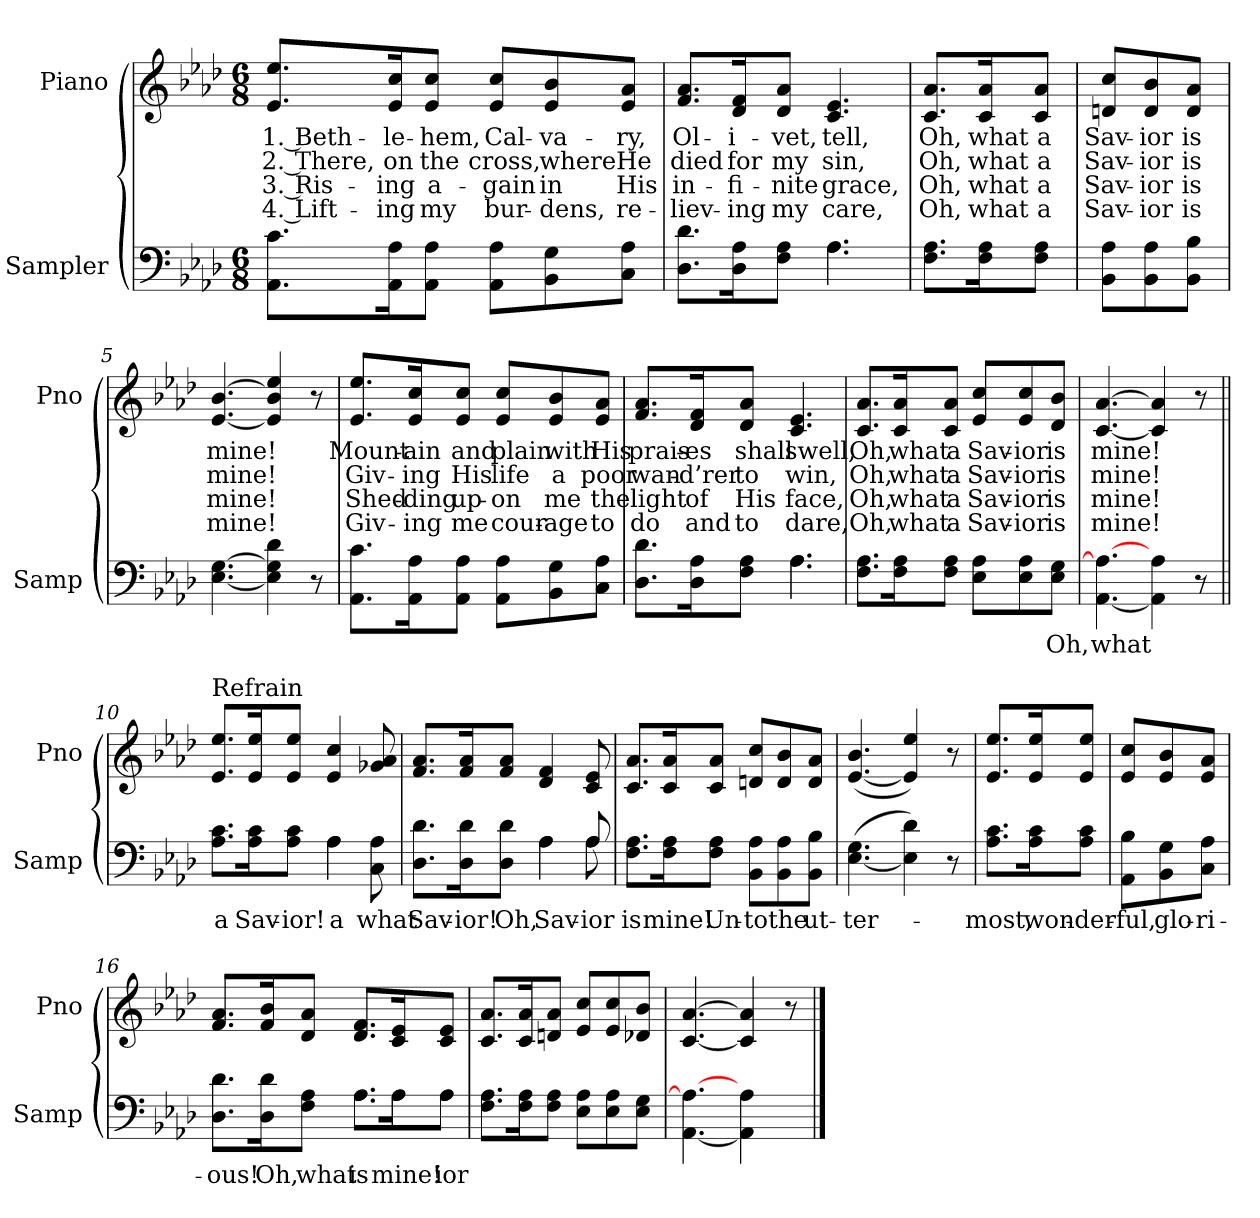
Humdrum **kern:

**kern	**text	**kern	**text	**text	**text	**text
*part2	*part2	*part1	*part1	*part1	*part1	*part1
*staff2	*staff2	*staff1	*staff1	*staff1	*staff1	*staff1
*I"Sampler	*	*I"Piano	*	*	*	*
*I'Samp	*	*I'Pno	*	*	*	*
*clefF4	*	*clefG2	*	*	*	*
*k[b-e-a-d-]	*	*k[b-e-a-d-]	*	*	*	*
*A-:	*	*A-:	*	*	*	*
*M6/8	*	*M6/8	*	*	*	*
=1	=1	=1	=1	=1	=1	=1
8.AA-\ 8.c\L	.	8.e-/ 8.ee-/L	1. Beth-	2. There,	3. Ris-	4. Lift-
16AA-\ 16A-\K	.	16e-/ 16cc/K	-le-	on	-ing	-ing
8AA-\ 8A-\J	.	8e-/ 8cc/J	-hem,	the	a-	my
8AA-\ 8A-\L	.	8e-/ 8cc/L	Cal-	cross,	-gain	bur-
8BB-\ 8G\	.	8e-/ 8b-/	-va-	where	in	-dens,
8C\ 8A-\J	.	8e-/ 8a-/J	-ry,	He	His	re-
=2	=2	=2	=2	=2	=2	=2
*^	*	*	*	*	*	*
8.D-\ 8.d-\L	4.ryy	.	8.f/ 8.a-/L	Ol-	died	in-	-liev-
16D-\ 16A-\K	.	.	16d-/ 16f/K	-i-	for	-fi-	-ing
8F\ 8A-\J	.	.	8d-/ 8a-/J	-vet,	my	-nite	my
4.A-\	4.A-	.	4.c 4.e-	tell,	sin,	grace,	care,
*v	*v	*	*	*	*	*	*
=3	=3	=3	=3	=3	=3	=3
8.F\ 8.A-\L	.	8.c/ 8.a-/L	Oh,	Oh,	Oh,	Oh,
16F\ 16A-\K	.	16c/ 16a-/K	what	what	what	what
8F\ 8A-\J	.	8c/ 8a-/J	a	a	a	a
=4	=4	=4	=4	=4	=4	=4
8BB-\ 8A-\L	.	8dn/ 8cc/L	Sav-	Sav-	Sav-	Sav-
8BB-\ 8A-\	.	8d/ 8b-/	-ior	-ior	-ior	-ior
8BB-\ 8B-\J	.	8d/ 8a-/J	is	is	is	is
=5	=5	=5	=5	=5	=5	=5
[4.E- [4.G	.	[4.e- [4.b-	mine!	mine!	mine!	mine!
4E-] 4G] 4d-	.	4e-] 4b-] 4ee-	.	.	.	.
8r	.	8r	.	.	.	.
=6	=6	=6	=6	=6	=6	=6
8.AA-\ 8.c\L	.	8.e-/ 8.ee-/L	Mount-	Giv-	Shed-	Giv-
16AA-\ 16A-\K	.	16e-/ 16cc/K	-ain	-ing	-ding	-ing
8AA-\ 8A-\J	.	8e-/ 8cc/J	and	His	up-	me
8AA-\ 8A-\L	.	8e-/ 8cc/L	plain	life	-on	cour-
8BB-\ 8G\	.	8e-/ 8b-/	with	a	me	-age
8C\ 8A-\J	.	8e-/ 8a-/J	His	poor	the	to
=7	=7	=7	=7	=7	=7	=7
*^	*	*	*	*	*	*
8.D-\ 8.d-\L	4.ryy	.	8.f/ 8.a-/L	prais-	wan-	light	do
16D-\ 16A-\K	.	.	16d-/ 16f/K	-es	-d’rer	of	and
8F\ 8A-\J	.	.	8d-/ 8a-/J	shall	to	His	to
4.A-\	4.A-	.	4.c 4.e-	swell,	win,	face,	dare,
*v	*v	*	*	*	*	*	*
=8	=8	=8	=8	=8	=8	=8
8.F\ 8.A-\L	.	8.c/ 8.a-/L	Oh,	Oh,	Oh,	Oh,
16F\ 16A-\K	.	16c/ 16a-/K	what	what	what	what
8F\ 8A-\J	.	8c/ 8a-/J	a	a	a	a
8E-\ 8A-\L	.	8e-/ 8cc/L	Sav-	Sav-	Sav-	Sav-
8E-\ 8A-\	.	8e-/ 8cc/	-ior	-ior	-ior	-ior
8E-\ 8G\J	Oh,	8d-/ 8b-/J	is	is	is	is
=9	=9	=9	=9	=9	=9	=9
[4.AA- 4.A-_	what	[4.c [4.a-	mine!	mine!	mine!	mine!
4AA-] 4A-	.	4c] 4a-]	.	.	.	.
8r	.	8r	.	.	.	.
=10||	=10||	=10||	=10||	=10||	=10||	=10||
*^	*	*	*	*	*	*
!	!	!	!LO:TX:t=Refrain	!	!	!	!
8.A-\ 8.c\L	4.ryy	a	8.e-/ 8.ee-/L	.	.	.	.
16A-\ 16c\K	.	Sav-	16e-/ 16ee-/K	.	.	.	.
8A-\ 8c\J	.	-ior!	8e-/ 8ee-/J	.	.	.	.
4A-\	4A-	a	4e- 4cc	.	.	.	.
8C 8A-	8ryy	what	8g-X 8a-	.	.	.	.
=11	=11	=11	=11	=11	=11	=11	=11
8.D-\ 8.d-\L	4.ryy	Sav-	8.f/ 8.a-/L	.	.	.	.
16D-\ 16d-\K	.	-ior!	16f/ 16a-/K	.	.	.	.
8D-\ 8d-\J	.	Oh,	8f/ 8a-/J	.	.	.	.
4A-\	4A-	Sav-	4d- 4f	.	.	.	.
8A-/	8A-	-ior	8c 8e-	.	.	.	.
*v	*v	*	*	*	*	*	*
=12	=12	=12	=12	=12	=12	=12
8.F\ 8.A-\L	is	8.c/ 8.a-/L	.	.	.	.
16F\ 16A-\K	mine!	16c/ 16a-/K	.	.	.	.
8F\ 8A-\J	Un-	8c/ 8a-/J	.	.	.	.
8BB-\ 8A-\L	-to	8dn/ 8cc/L	.	.	.	.
8BB-\ 8A-\	the	8d/ 8b-/	.	.	.	.
8BB-\ 8B-\J	ut-	8d/ 8a-/J	.	.	.	.
=13	=13	=13	=13	=13	=13	=13
([4.E- 4.G	-ter-	([4.e- 4.b-	.	.	.	.
4E-] 4d-)	.	4e-] 4ee-)	.	.	.	.
8r	.	8r	.	.	.	.
=14	=14	=14	=14	=14	=14	=14
8.A-\ 8.c\L	-most,	8.e-/ 8.ee-/L	.	.	.	.
16A-\ 16c\K	won-	16e-/ 16ee-/K	.	.	.	.
8A-\ 8c\J	-der-	8e-/ 8ee-/J	.	.	.	.
=15	=15	=15	=15	=15	=15	=15
8AA-\ 8B-\L	-ful,	8e-/ 8cc/L	.	.	.	.
8BB-\ 8G\	glo-	8e-/ 8b-/	.	.	.	.
8C\ 8A-\J	-ri-	8e-/ 8a-/J	.	.	.	.
=16	=16	=16	=16	=16	=16	=16
*^	*	*	*	*	*	*
8.D-\ 8.d-\L	4.ryy	-ous!	8.f/ 8.a-/L	.	.	.	.
16D-\ 16d-\K	.	Oh,	16f/ 16b-/K	.	.	.	.
8F\ 8A-\J	.	what	8d-/ 8a-/J	.	.	.	.
8.A-\L	8.A-\L	is	8.d-/ 8.f/L	.	.	.	.
16A-\K	16A-\K	mine!	16c/ 16e-/K	.	.	.	.
8A-\J	8A-\J	-ior	8c/ 8e-/J	.	.	.	.
*v	*v	*	*	*	*	*	*
=17	=17	=17	=17	=17	=17	=17
8.F\ 8.A-\L	.	8.c/ 8.a-/L	.	.	.	.
16F\ 16A-\K	.	16c/ 16a-/K	.	.	.	.
8F\ 8A-\J	.	8dn/ 8a-/J	.	.	.	.
8E-\ 8A-\L	.	8e-/ 8cc/L	.	.	.	.
8E-\ 8A-\	.	8e-/ 8cc/	.	.	.	.
8E-\ 8G\J	.	8d-X/ 8b-/J	.	.	.	.
=18	=18	=18	=18	=18	=18	=18
[4.AA- 4.A-_	.	[4.c [4.a-	.	.	.	.
4AA-] 4A-	.	4c] 4a-]	.	.	.	.
8ryy	.	8r	.	.	.	.
==	==	==	==	==	==	==
*-	*-	*-	*-	*-	*-	*-
